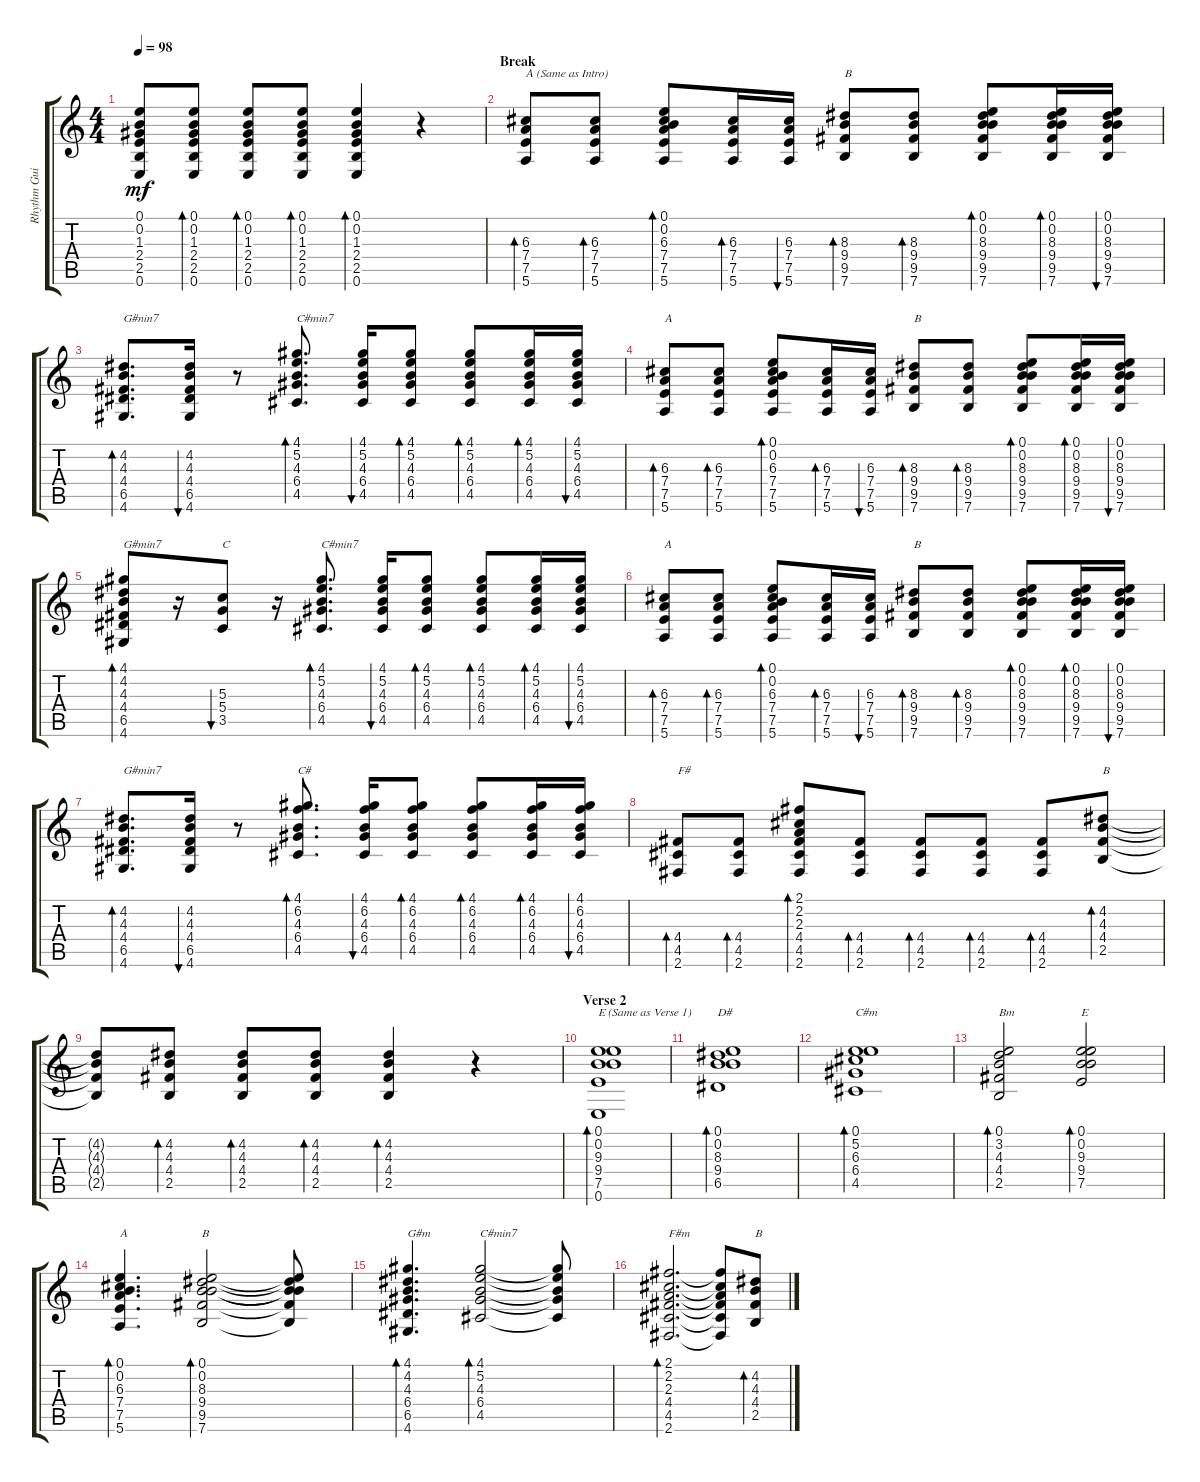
\track ("Rhythm Guitar" "Rhythm Gui") {instrument acousticguitarsteel}
\staff {score tabs}
\tuning (E4 B3 G3 D3 A2 E2) {hide}
\ts (4 4)
\tempo 98
\clef g2
\ks c
(0.1{t} 0.2{t} 1.3{t} 2.4{t} 2.5{t} 0.6{t}).8{dy mf} (0.1 0.2 1.3 2.4 2.5 0.6).8{bd 30} (0.1 0.2 1.3 2.4 2.5 0.6).8{bd 30} (0.1 0.2 1.3 2.4 2.5 0.6).8{bd 30} (0.1 0.2 1.3 2.4 2.5 0.6).4{bd 30} r.4 |
\section ("" "Break")
(6.3 7.4 7.5 5.6).8{bd 30 txt "A (Same as Intro)"} (6.3 7.4 7.5 5.6).8{bd 30} (0.1 0.2 6.3 7.4 7.5 5.6).8{bd 30} (6.3 7.4 7.5 5.6).16{bd 30} (6.3 7.4 7.5 5.6).16{bu 30} (8.3 9.4 9.5 7.6).8{bd 30 txt "B"} (8.3 9.4 9.5 7.6).8{bd 30} (0.1 0.2 8.3 9.4 9.5 7.6).8{bd 30} (0.1 0.2 8.3 9.4 9.5 7.6).16{bd 30} (0.1 0.2 8.3 9.4 9.5 7.6).16{bu 30} |
(4.2 4.3 4.4 6.5 4.6).8{d bd 30 txt "G#nin7"} (4.2 4.3 4.4 6.5 4.6).16{bu 30} r.8 (4.1 5.2 4.3 6.4 4.5).8{d bd 30 txt "C#min7"} (4.1 5.2 4.3 6.4 4.5).16{bu 30} (4.1 5.2 4.3 6.4 4.5).8{bd 30} (4.1 5.2 4.3 6.4 4.5).8{bd 30} (4.1 5.2 4.3 6.4 4.5).16{bd 30} (4.1 5.2 4.3 6.4 4.5).16{bu 30} |
(6.3 7.4 7.5 5.6).8{bd 30 txt "A"} (6.3 7.4 7.5 5.6).8{bd 30} (0.1 0.2 6.3 7.4 7.5 5.6).8{bd 30} (6.3 7.4 7.5 5.6).16{bd 30} (6.3 7.4 7.5 5.6).16{bu 30} (8.3 9.4 9.5 7.6).8{bd 30 txt "B "} (8.3 9.4 9.5 7.6).8{bd 30} (0.1 0.2 8.3 9.4 9.5 7.6).8{bd 30} (0.1 0.2 8.3 9.4 9.5 7.6).16{bd 30} (0.1 0.2 8.3 9.4 9.5 7.6).16{bu 30} |
(4.1 4.2 4.3 4.4 6.5 4.6).8{bd 30 txt "G#min7"} r.16 (5.3 5.4 3.5).8{bu 30 txt "C"} r.16 (4.1 5.2 4.3 6.4 4.5).8{d bd 30 txt "C#min7"} (4.1 5.2 4.3 6.4 4.5).16{bu 30} (4.1 5.2 4.3 6.4 4.5).8{bd 30} (4.1 5.2 4.3 6.4 4.5).8{bd 30} (4.1 5.2 4.3 6.4 4.5).16{bd 30} (4.1 5.2 4.3 6.4 4.5).16{bu 30} |
(6.3 7.4 7.5 5.6).8{bd 30 txt "A"} (6.3 7.4 7.5 5.6).8{bd 30} (0.1 0.2 6.3 7.4 7.5 5.6).8{bd 30} (6.3 7.4 7.5 5.6).16{bd 30} (6.3 7.4 7.5 5.6).16{bu 30} (8.3 9.4 9.5 7.6).8{bd 30 txt "B"} (8.3 9.4 9.5 7.6).8{bd 30} (0.1 0.2 8.3 9.4 9.5 7.6).8{bd 30} (0.1 0.2 8.3 9.4 9.5 7.6).16{bd 30} (0.1 0.2 8.3 9.4 9.5 7.6).16{bu 30} |
(4.2 4.3 4.4 6.5 4.6).8{d bd 30 txt "G#min7"} (4.2 4.3 4.4 6.5 4.6).16{bu 30} r.8 (4.1 6.2 4.3 6.4 4.5).8{d bd 30 txt "C#"} (4.1 6.2 4.3 6.4 4.5).16{bu 30} (4.1 6.2 4.3 6.4 4.5).8{bd 30} (4.1 6.2 4.3 6.4 4.5).8{bd 30} (4.1 6.2 4.3 6.4 4.5).16{bd 30} (4.1 6.2 4.3 6.4 4.5).16{bu 30} |
(4.4 4.5 2.6).8{bd 30 txt "F#"} (4.4 4.5 2.6).8{bd 30} (2.1 2.2 2.3 4.4 4.5 2.6).8{bd 30} (4.4 4.5 2.6).8{bd 30} (4.4 4.5 2.6).8{bd 30} (4.4 4.5 2.6).8{bd 30} (4.4 4.5 2.6).8{bd 30} (4.2 4.3 4.4 2.5).8{bd 30 txt "B"} |
(4.2{t} 4.3{t} 4.4{t} 2.5{t}).8 (4.2 4.3 4.4 2.5).8{bd 30} (4.2 4.3 4.4 2.5).8{bd 30} (4.2 4.3 4.4 2.5).8{bd 30} (4.2 4.3 4.4 2.5).4{bd 30} r.4 |
\section ("" "Verse 2")
(0.1 0.2 9.3 9.4 7.5 0.6).1{bd 30 txt "E (Same as Verse 1)"} |
(0.1 0.2 8.3 9.4 6.5).1{bd 30 txt "D#"} |
(0.1 5.2 6.3 6.4 4.5).1{bd 30 txt "C#m"} |
(0.1 3.2 4.3 4.4 2.5).2{bd 30 txt "Bm"} (0.1 0.2 9.3 9.4 7.5).2{bd 30 txt "E"} |
(0.1 0.2 6.3 7.4 7.5 5.6).4{d bd 30 txt "A"} (0.1 0.2 8.3 9.4 9.5 7.6).2{bd 30 txt "B"} (0.1{t} 0.2{t} 8.3{t} 9.4{t} 9.5{t} 7.6{t}).8 |
(4.1 4.2 4.3 6.4 6.5 4.6).4{d bd 30 txt "G#m"} (4.1 5.2 4.3 6.4 4.5).2{bd 30 txt "C#min7"} (4.1{t} 5.2{t} 4.3{t} 6.4{t} 4.5{t}).8 |
(2.1 2.2 2.3 4.4 4.5 2.6).2{d bd 30 txt "F#m"} (2.1{t} 2.2{t} 2.3{t} 4.4{t} 4.5{t} 2.6{t}).8 (4.2 4.3 4.4 2.5).8{bd 30 txt "B"}
